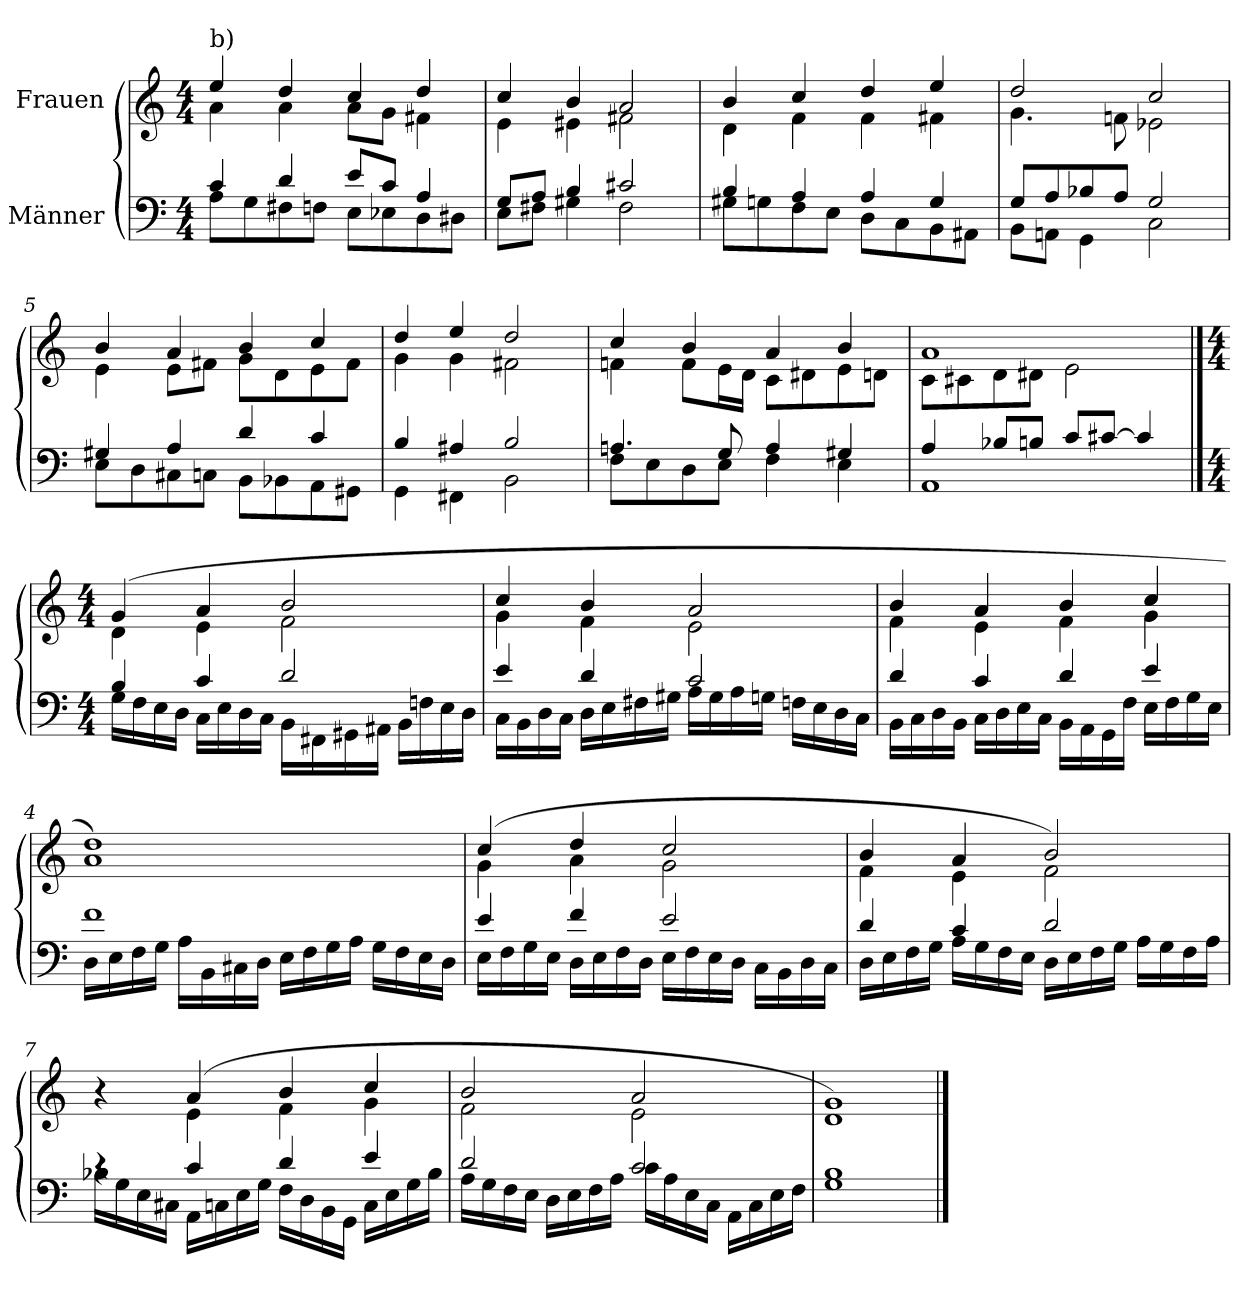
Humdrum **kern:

**kern	**kern
*part2	*part1
*staff2	*staff1
*I"Männer	*I"Frauen
*clefF4	*clefG2
*k[]	*k[]
*M4/4	*M4/4
*MM66	*MM66
=1	=1
*^	*^
!	!	!LO:TX:a:t=b)	!
4c/	8A\L	4ee/	4a\
.	8G\	.	.
4d/	8F#X\	4dd/	4a\
.	8Fn\J	.	.
8e/L	8E\L	4cc/	8a\L
8c/J	8E-X\	.	8g\J
4A/	8D\	4dd/	4f#X\
.	8D#X\J	.	.
=2	=2	=2	=2
8G/L	8E\L	4cc/	4e\
8A/J	8F#X\J	.	.
4B/	4G#X\	4b/	4e#X\
2c#X/	2F#\	2a/	2f#X\
!!LO:LB:g=z	!!
=3	=3	=3	=3
4B/	8G#X\L	4b/	4d\
.	8Gn\	.	.
4A/	8F\	4cc/	4f\
.	8E\J	.	.
4A/	8D\L	4dd/	4f\
.	8C\	.	.
4G/	8BB\	4ee/	4f#X\
.	8AA#X\J	.	.
=4	=4	=4	=4
8G/L	8BB\L	2dd/	4.g\
8A/	8AAn\J	.	.
8B-X/	4GG\	.	.
8A/J	.	.	8fn\
2G/	2C\	2cc/	2e-X\
!!LO:LB:g=z	!!
=5	=5	=5	=5
4G#X/	8E\L	4b/	4e\
.	8D\	.	.
4A/	8C#X\	4a/	8e\L
.	8Cn\J	.	8f#X\J
4d/	8BB\L	4b/	8g\L
.	8BB-X\	.	8d\
4c/	8AA\	4cc/	8e\
.	8GG#X\J	.	8f#\J
=6	=6	=6	=6
4B/	4GG\	4dd/	4g\
4A#X/	4FF#X\	4ee/	4g\
2B/	2BB\	2dd/	2f#X\
!!LO:LB:g=z	!!
=7	=7	=7	=7
4.An/	8F\L	4cc/	4fn\
.	8E\	.	.
.	8D\	4b/	8f\L
8G/	8E\J	.	16e\L
.	.	.	16d\JJ
4A/	4F\	4a/	8c\L
.	.	.	8d#X\
4G#X/	4E\	4b/	8e\
.	.	.	8dn\J
=8	=8	=8	=8
4A/	1AA	1a	8c\L
.	.	.	8c#X\
8B-X/L	.	.	8d\
8Bn/J	.	.	8d#X\J
8c/L	.	.	2e\
[8c#X/J	.	.	.
4c#/]	.	.	.
!!LO:LB:g=z	!!
==1	==1	==1	==1
*M4/4	*	*M4/4	*
*	*	*MM54	*
4B/	16G\LL	(>4g/	4d\
.	16F\	.	.
.	16E\	.	.
.	16D\JJ	.	.
4c/	16C\LL	4a/	4e\
.	16E\	.	.
.	16D\	.	.
.	16C\JJ	.	.
2d/	16BB\LL	2b/	2f\
.	16FF#X\	.	.
.	16GG#X\	.	.
.	16AA#X\JJ	.	.
.	16BB\LL	.	.
.	16Fn\	.	.
.	16E\	.	.
.	16D\JJ	.	.
=2	=2	=2	=2
4e/	16C\LL	4cc/	4g\
.	16BB\	.	.
.	16D\	.	.
.	16C\JJ	.	.
4d/	16D\LL	4b/	4f\
.	16E\	.	.
.	16F#X\	.	.
.	16G#X\JJ	.	.
2c/	16A\LL	2a/	2e\
.	16G#\	.	.
.	16A\	.	.
.	16Gn\JJ	.	.
.	16Fn\LL	.	.
.	16E\	.	.
.	16D\	.	.
.	16C\JJ	.	.
!!LO:PB:g=z	!!
=3	=3	=3	=3
4d/	16BB\LL	4b/	4f\
.	16C\	.	.
.	16D\	.	.
.	16BB\JJ	.	.
4c/	16C\LL	4a/	4e\
.	16D\	.	.
.	16E\	.	.
.	16C\JJ	.	.
4d/	16BB\LL	4b/	4f\
.	16AA\	.	.
.	16GG\	.	.
.	16F\JJ	.	.
4e/	16E\LL	4cc/	4g\
.	16F\	.	.
.	16G\	.	.
.	16E\JJ	.	.
=4	=4	=4	=4
1f	16D\LL	1dd)	1a
.	16E\	.	.
.	16F\	.	.
.	16G\JJ	.	.
.	16A\LL	.	.
.	16BB\	.	.
.	16C#X\	.	.
.	16D\JJ	.	.
.	16E\LL	.	.
.	16F\	.	.
.	16G\	.	.
.	16A\JJ	.	.
.	16G\LL	.	.
.	16F\	.	.
.	16E\	.	.
.	16D\JJ	.	.
!!LO:LB:g=z	!!
=5	=5	=5	=5
4e/	16E\LL	(>4cc/	4g\
.	16F\	.	.
.	16G\	.	.
.	16E\JJ	.	.
4f/	16D\LL	4dd/	4a\
.	16E\	.	.
.	16F\	.	.
.	16D\JJ	.	.
2e/	16E\LL	2cc/	2g\
.	16F\	.	.
.	16E\	.	.
.	16D\JJ	.	.
.	16C\LL	.	.
.	16BB\	.	.
.	16D\	.	.
.	16C\JJ	.	.
=6	=6	=6	=6
4d/	16D\LL	4b/	4f\
.	16E\	.	.
.	16F\	.	.
.	16G\JJ	.	.
4c/	16A\LL	4a/	4e\
.	16G\	.	.
.	16F\	.	.
.	16E\JJ	.	.
2d/	16D\LL	2b/)	2f\
.	16E\	.	.
.	16F\	.	.
.	16G\JJ	.	.
.	16A\LL	.	.
.	16G\	.	.
.	16F\	.	.
.	16A\JJ	.	.
!!LO:LB:g=z	!!
=7	=7	=7	=7
4rc	16B-X\LL	4r	4ryy
.	16G\	.	.
.	16E\	.	.
.	16C#X\JJ	.	.
4c/	16AA\LL	(>4a/	4e\
.	16Cn\	.	.
.	16E\	.	.
.	16G\JJ	.	.
4d/	16F\LL	4b/	4f\
.	16D\	.	.
.	16BB\	.	.
.	16GG\JJ	.	.
4e/	16C\LL	4cc/	4g\
.	16E\	.	.
.	16G\	.	.
.	16B-\JJ	.	.
=8	=8	=8	=8
2d/	16A\LL	2b/	2f\
.	16G\	.	.
.	16F\	.	.
.	16E\JJ	.	.
.	16D\LL	.	.
.	16E\	.	.
.	16F\	.	.
.	16A\JJ	.	.
2c/	16c\LL	2a/	2e\
.	16A\	.	.
.	16E\	.	.
.	16C\JJ	.	.
.	16AA\LL	.	.
.	16C\	.	.
.	16E\	.	.
.	16F\JJ	.	.
=9	=9	=9	=9
1B	1G	1g)	1d
*v	*v	*	*
*	*v	*v
==	==
*-	*-
